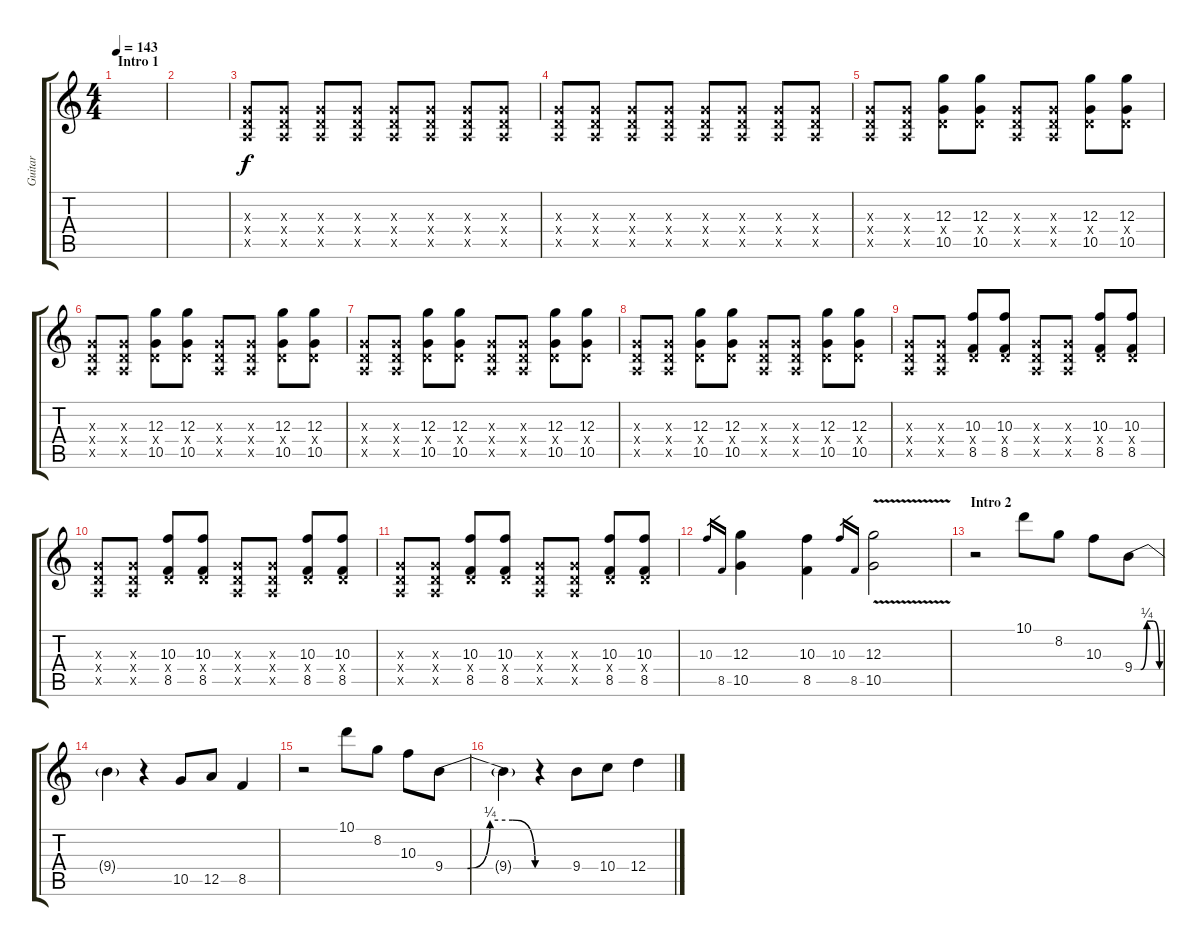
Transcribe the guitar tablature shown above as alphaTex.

\track ("Guitar" "Guitar") {instrument overdrivenguitar}
\staff {score tabs}
\tuning (E4 B3 G3 D3 A2 D2) {hide}
\ts (4 4)
\section ("" "Intro 1")
\tempo 143
\clef g2
\ks c
|
|
(0.3{x} 0.4{x} 0.5{x}).8 (0.3{x} 0.4{x} 0.5{x}).8 (0.3{x} 0.4{x} 0.5{x}).8 (0.3{x} 0.4{x} 0.5{x}).8 (0.3{x} 0.4{x} 0.5{x}).8 (0.3{x} 0.4{x} 0.5{x}).8 (0.3{x} 0.4{x} 0.5{x}).8 (0.3{x} 0.4{x} 0.5{x}).8 |
(0.3{x} 0.4{x} 0.5{x}).8 (0.3{x} 0.4{x} 0.5{x}).8 (0.3{x} 0.4{x} 0.5{x}).8 (0.3{x} 0.4{x} 0.5{x}).8 (0.3{x} 0.4{x} 0.5{x}).8 (0.3{x} 0.4{x} 0.5{x}).8 (0.3{x} 0.4{x} 0.5{x}).8 (0.3{x} 0.4{x} 0.5{x}).8 |
(0.3{x} 0.4{x} 0.5{x}).8 (0.3{x} 0.4{x} 0.5{x}).8 (12.3 0.4{x} 10.5).8 (12.3 0.4{x} 10.5).8 (0.3{x} 0.4{x} 0.5{x}).8 (0.3{x} 0.4{x} 0.5{x}).8 (12.3 0.4{x} 10.5).8 (12.3 0.4{x} 10.5).8 |
(0.3{x} 0.4{x} 0.5{x}).8 (0.3{x} 0.4{x} 0.5{x}).8 (12.3 0.4{x} 10.5).8 (12.3 0.4{x} 10.5).8 (0.3{x} 0.4{x} 0.5{x}).8 (0.3{x} 0.4{x} 0.5{x}).8 (12.3 0.4{x} 10.5).8 (12.3 0.4{x} 10.5).8 |
(0.3{x} 0.4{x} 0.5{x}).8 (0.3{x} 0.4{x} 0.5{x}).8 (12.3 0.4{x} 10.5).8 (12.3 0.4{x} 10.5).8 (0.3{x} 0.4{x} 0.5{x}).8 (0.3{x} 0.4{x} 0.5{x}).8 (12.3 0.4{x} 10.5).8 (12.3 0.4{x} 10.5).8 |
(0.3{x} 0.4{x} 0.5{x}).8 (0.3{x} 0.4{x} 0.5{x}).8 (12.3 0.4{x} 10.5).8 (12.3 0.4{x} 10.5).8 (0.3{x} 0.4{x} 0.5{x}).8 (0.3{x} 0.4{x} 0.5{x}).8 (12.3 0.4{x} 10.5).8 (12.3 0.4{x} 10.5).8 |
(0.3{x} 0.4{x} 0.5{x}).8 (0.3{x} 0.4{x} 0.5{x}).8 (10.3 0.4{x} 8.5).8 (10.3 0.4{x} 8.5).8 (0.3{x} 0.4{x} 0.5{x}).8 (0.3{x} 0.4{x} 0.5{x}).8 (10.3 0.4{x} 8.5).8 (10.3 0.4{x} 8.5).8 |
(0.3{x} 0.4{x} 0.5{x}).8 (0.3{x} 0.4{x} 0.5{x}).8 (10.3 0.4{x} 8.5).8 (10.3 0.4{x} 8.5).8 (0.3{x} 0.4{x} 0.5{x}).8 (0.3{x} 0.4{x} 0.5{x}).8 (10.3 0.4{x} 8.5).8 (10.3 0.4{x} 8.5).8 |
(0.3{x} 0.4{x} 0.5{x}).8 (0.3{x} 0.4{x} 0.5{x}).8 (10.3 0.4{x} 8.5).8 (10.3 0.4{x} 8.5).8 (0.3{x} 0.4{x} 0.5{x}).8 (0.3{x} 0.4{x} 0.5{x}).8 (10.3 0.4{x} 8.5).8 (10.3 0.4{x} 8.5).8 |
10.3.16{gr} 8.5.16{gr} (12.3 10.5).4 (10.3 8.5).4 10.3.16{gr} 8.5.16{gr} (12.3{v} 10.5{v}).2 |
\section ("" "Intro 2")
r.2 10.1.8 8.2.8 10.3.8 9.4{be (custom 0 0 15 0 30 1 45 1 60 0)}.8 |
9.4{t}.4 r.4 10.5.8 12.5.8 8.5.4 |
r.2 10.1.8 8.2.8 10.3.8 9.4{be (custom 0 0 15 0 30 1 45 1 60 0)}.8 |
9.4{t}.4 r.4 9.4.8 10.4.8 12.4.4
